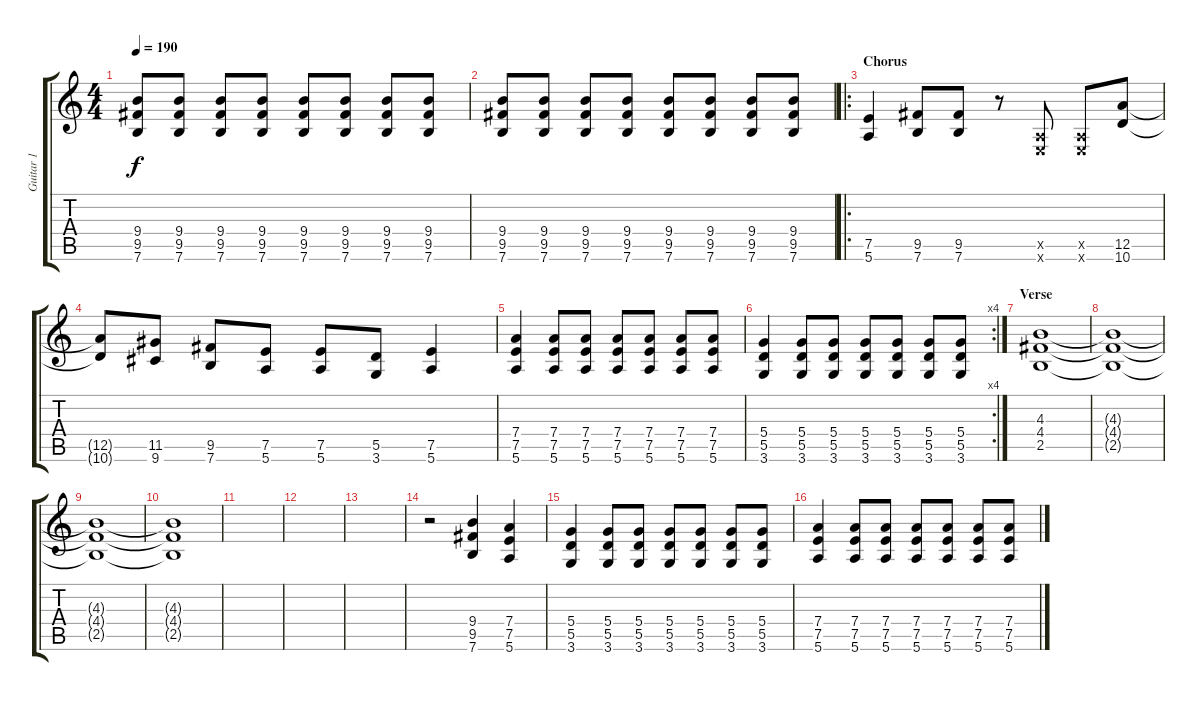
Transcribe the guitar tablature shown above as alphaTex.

\track ("Guitar 1" "Guitar 1") {instrument overdrivenguitar}
\staff {score tabs}
\tuning (E4 B3 G3 D3 A2 E2) {hide}
\ts (4 4)
\tempo 190
\clef g2
\ks c
(9.4 9.5 7.6).8{dy f} (9.4 9.5 7.6).8 (9.4 9.5 7.6).8 (9.4 9.5 7.6).8 (9.4 9.5 7.6).8 (9.4 9.5 7.6).8 (9.4 9.5 7.6).8 (9.4 9.5 7.6).8 |
(9.4 9.5 7.6).8 (9.4 9.5 7.6).8 (9.4 9.5 7.6).8 (9.4 9.5 7.6).8 (9.4 9.5 7.6).8 (9.4 9.5 7.6).8 (9.4 9.5 7.6).8 (9.4 9.5 7.6).8 |
\ro
\section ("" "Chorus")
(7.5 5.6).4 (9.5 7.6).8 (9.5 7.6).8 r.8 (0.5{x} 0.6{x}).8 (0.5{x} 0.6{x}).8 (12.5 10.6).8 |
(12.5{t} 10.6{t}).8 (11.5 9.6).8 (9.5 7.6).8 (7.5 5.6).8 (7.5 5.6).8 (5.5 3.6).8 (7.5 5.6).4 |
(7.4 7.5 5.6).4 (7.4 7.5 5.6).8 (7.4 7.5 5.6).8 (7.4 7.5 5.6).8 (7.4 7.5 5.6).8 (7.4 7.5 5.6).8 (7.4 7.5 5.6).8 |
\rc 4
(5.4 5.5 3.6).4 (5.4 5.5 3.6).8 (5.4 5.5 3.6).8 (5.4 5.5 3.6).8 (5.4 5.5 3.6).8 (5.4 5.5 3.6).8 (5.4 5.5 3.6).8 |
\section ("" "Verse")
(4.3 4.4 2.5).1 |
(4.3{t} 4.4{t} 2.5{t}).1 |
(4.3{t} 4.4{t} 2.5{t}).1{volume 0} |
(4.3{t} 4.4{t} 2.5{t}).1 |
|
|
|
r.2 (9.4 9.5 7.6).4 (7.4 7.5 5.6).4 |
(5.4 5.5 3.6).4 (5.4 5.5 3.6).8 (5.4 5.5 3.6).8 (5.4 5.5 3.6).8 (5.4 5.5 3.6).8 (5.4 5.5 3.6).8 (5.4 5.5 3.6).8 |
(7.4 7.5 5.6).4 (7.4 7.5 5.6).8 (7.4 7.5 5.6).8 (7.4 7.5 5.6).8 (7.4 7.5 5.6).8 (7.4 7.5 5.6).8 (7.4 7.5 5.6).8
